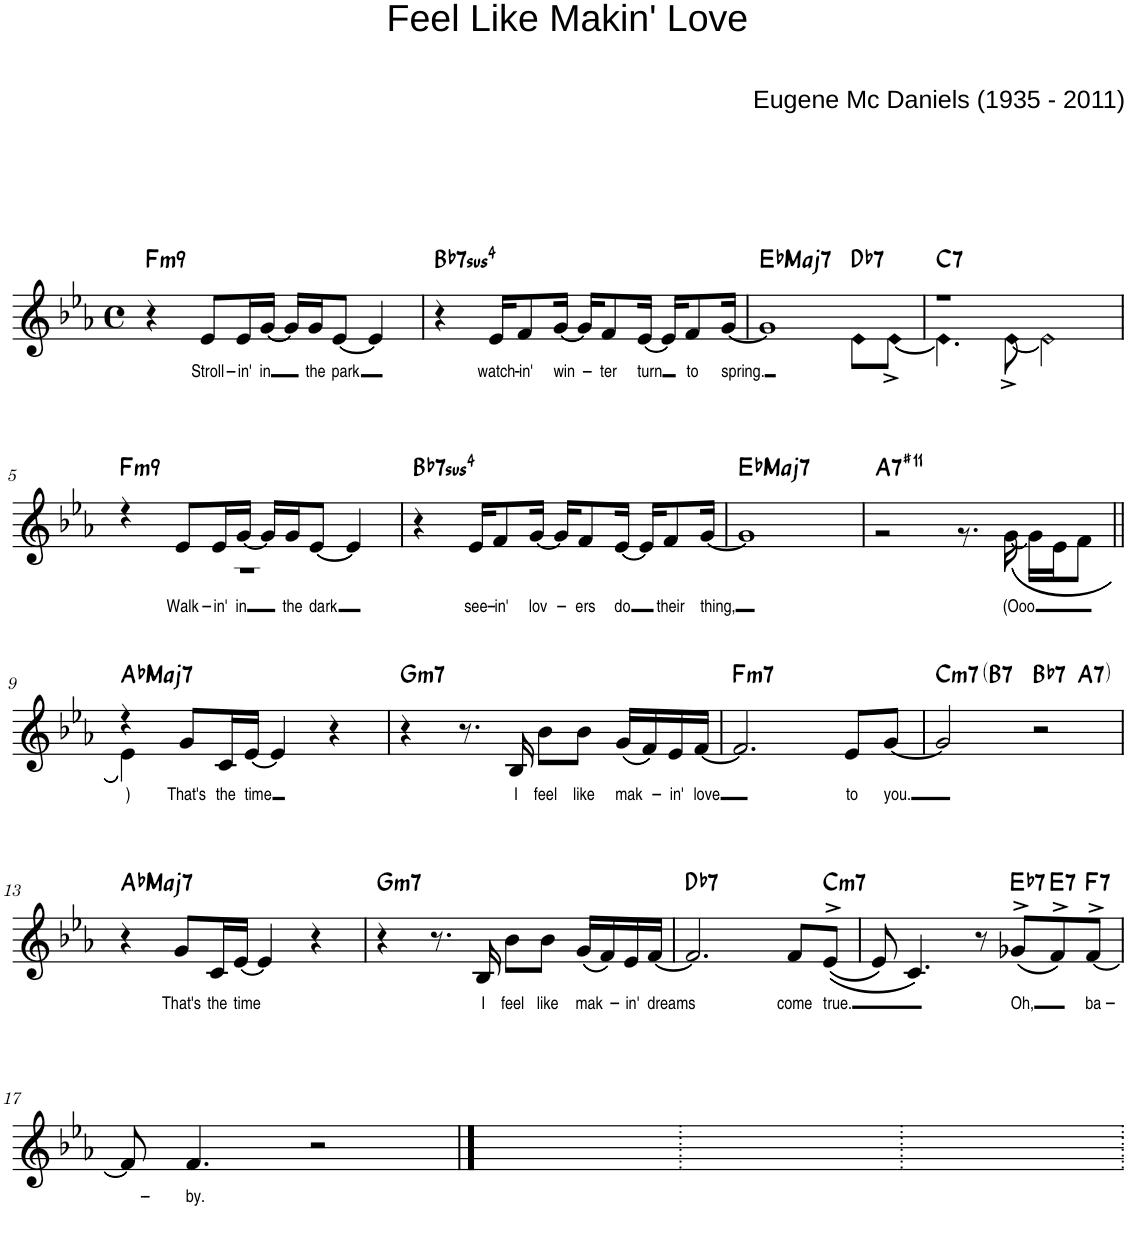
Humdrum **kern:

**kern	**text	**harte
*part1	*part1	*part1
*staff1	*staff1	*
*I"Piano	*	*
*I'Pno.	*	*
*clefG2	*	*
*k[b-e-a-]	*	*
*M4/4	*	*
*met(c)	*	*
=1	=1	=1
!	!	!LO:H:kt=m9
4r	.	F:min9
!	!LO:LY:b	!
8e-/L	Stroll-	.
!	!LO:LY:b	!
16e-/L	-in'	.
!	!LO:LY:b	!
[<16g/JJ	in	.
16g/LL]	.	.
!	!LO:LY:b	!
16g/J	the	.
!	!LO:LY:b	!
[<8e-/J	park	.
4e-/]	.	.
=2	=2	=2
!	!	!LO:H:kt=74
4r	.	Bb:sus4(7)
!	!LO:LY:b	!
16e-/KL	watch-	.
!	!LO:LY:b	!
8f/	-in'	.
!	!LO:LY:b	!
[<16g/Jk	win-	.
16g/KL]	.	.
!	!LO:LY:b	!
8f/	-ter	.
!	!LO:LY:b	!
[<16e-/Jk	turn	.
16e-/KL]	.	.
!	!LO:LY:b	!
8f/	to	.
!	!LO:LY:b	!
[<16g/Jk	spring.	.
=3	=3	=3
*^	*	*
!	!	!	!LO:H:kt=Maj7
1g]	2.ryy	.	Eb:maj7
!	!LO:N:head=diamond	!	!LO:H:kt=7
.	8e-\L	.	Db:7
!	!LO:N:head=diamond	!	!
.	[8e-^\J	.	.
=4	=4	=4	=4
!	!LO:N:head=diamond	!	!LO:H:kt=7
1r	4.e-\]	.	C:7
!	!LO:N:head=diamond	!	!
.	[8e-^\	.	.
!	!LO:N:head=diamond	!	!
.	2e-\]	.	.
!!LO:LB:g=z	!!
=5	=5	=5	=5
!	!	!	!LO:H:kt=m9
4r	1r	.	F:min9
!	!	!LO:LY:b	!
8e-/L	.	Walk-	.
!	!	!LO:LY:b	!
16e-/L	.	-in'	.
!	!	!LO:LY:b	!
[<16g/JJ	.	in	.
16g/LL]	.	.	.
!	!	!LO:LY:b	!
16g/J	.	the	.
!	!	!LO:LY:b	!
[<8e-/J	.	dark	.
4e-/]	.	.	.
*v	*v	*	*
=6	=6	=6
!	!	!LO:H:kt=74
4r	.	Bb:sus4(7)
!	!LO:LY:b	!
16e-/KL	see-	.
!	!LO:LY:b	!
8f/	-in'	.
!	!LO:LY:b	!
[<16g/Jk	lov-	.
16g/KL]	.	.
!	!LO:LY:b	!
8f/	-ers	.
!	!LO:LY:b	!
[<16e-/Jk	do	.
16e-/KL]	.	.
!	!LO:LY:b	!
8f/	their	.
!	!LO:LY:b	!
[<16g/Jk	thing,	.
=7	=7	=7
!	!	!LO:H:kt=Maj7
1g]	.	Eb:maj7
=8	=8	=8
*^	*	*
!	!	!	!LO:H:kt=7
1ryy	2r	.	A:7(#11)
.	8.r	.	.
!	!	!LO:LY:b	!
.	([<16g\	(Ooo	.
.	16g\LL]	.	.
.	16e-\J	.	.
.	8f\J	.	.
!!LO:LB:g=z	!!
=9||	=9||	=9||	=9||
!	!	!LO:LY:b	!LO:H:kt=Maj7
4r	4e-\)	)	Ab:maj7
!	!	!LO:LY:b	!
8g/L	2.ryy	That's	.
!	!	!LO:LY:b	!
16c/L	.	the	.
!	!	!LO:LY:b	!
[<16e-/JJ	.	time	.
4e-/]	.	.	.
4r	.	.	.
*v	*v	*	*
=10	=10	=10
!	!	!LO:H:kt=m7
4r	.	G:min7
8.r	.	.
!	!LO:LY:b	!
16B-/	I	.
!	!LO:LY:b	!
8b-\L	feel	.
!	!LO:LY:b	!
8b-\J	like	.
!	!LO:LY:b	!
(16g/LL	mak-	.
16f/)	.	.
!	!LO:LY:b	!
16e-/	-in'	.
!	!LO:LY:b	!
[<16f/JJ	love	.
=11	=11	=11
!	!	!LO:H:kt=m7
2.f/]	.	F:min7
!	!LO:LY:b	!
8e-/L	to	.
!	!LO:LY:b	!
[<8g/J	you.	.
=12	=12	=12
!	!	!LO:H:kt=m7
*^	*	*
*	*^	*	*
2g/]	4ryy	2.ryy	.	C:min7
!	!	!	!	!LO:H:kt=7
.	2.ryy	.	.	B:7
!	!	!	!	!LO:H:kt=7
2r	.	.	.	Bb:7
!	!	!	!	!LO:H:kt=7
.	.	4ryy	.	A:7
!!LO:LB:g=z	!!	!!
=13	=13	=13	=13	=13
!	!	!	!	!LO:H:kt=Maj7
*v	*v	*v	*	*
4r	.	Ab:maj7
!	!LO:LY:b	!
8g/L	That's	.
!	!LO:LY:b	!
16c/L	the	.
!	!LO:LY:b	!
[<16e-/JJ	time	.
4e-/]	.	.
4r	.	.
=14	=14	=14
!	!	!LO:H:kt=m7
4r	.	G:min7
8.r	.	.
!	!LO:LY:b	!
16B-/	I	.
!	!LO:LY:b	!
8b-\L	feel	.
!	!LO:LY:b	!
8b-\J	like	.
!	!LO:LY:b	!
(16g/LL	mak-	.
16f/)	.	.
!	!LO:LY:b	!
16e-/	-in'	.
!	!LO:LY:b	!
[<16f/JJ	dreams	.
=15	=15	=15
!	!	!LO:H:kt=7
2.f/]	.	Db:7
!	!LO:LY:b	!
8f/L	come	.
!	!LO:LY:b	!LO:H:kt=m7
((8e-^>/J	true.	C:min7
=16	=16	=16
8e-/)	.	.
4.c/)	.	.
8r	.	.
!	!LO:LY:b	!LO:H:kt=7
(8g-X^>/L	Oh,	Eb:7
!	!	!LO:H:kt=7
8f^>/)	.	E:7
!	!LO:LY:b	!LO:H:kt=7
[<8f^>/J	ba-	F:7
!!LO:LB:g=z
=17	=17	=17
8f/]	.	.
!	!LO:LY:b	!
4.f/	-by.	.
2r	.	.
==18	==18	==18
1ryy	.	.
=19.	=19.	=19.
1ryy	.	.
=20.	=20.	=20.
1ryy	.	.
=.	=.	=.
*-	*-	*-
